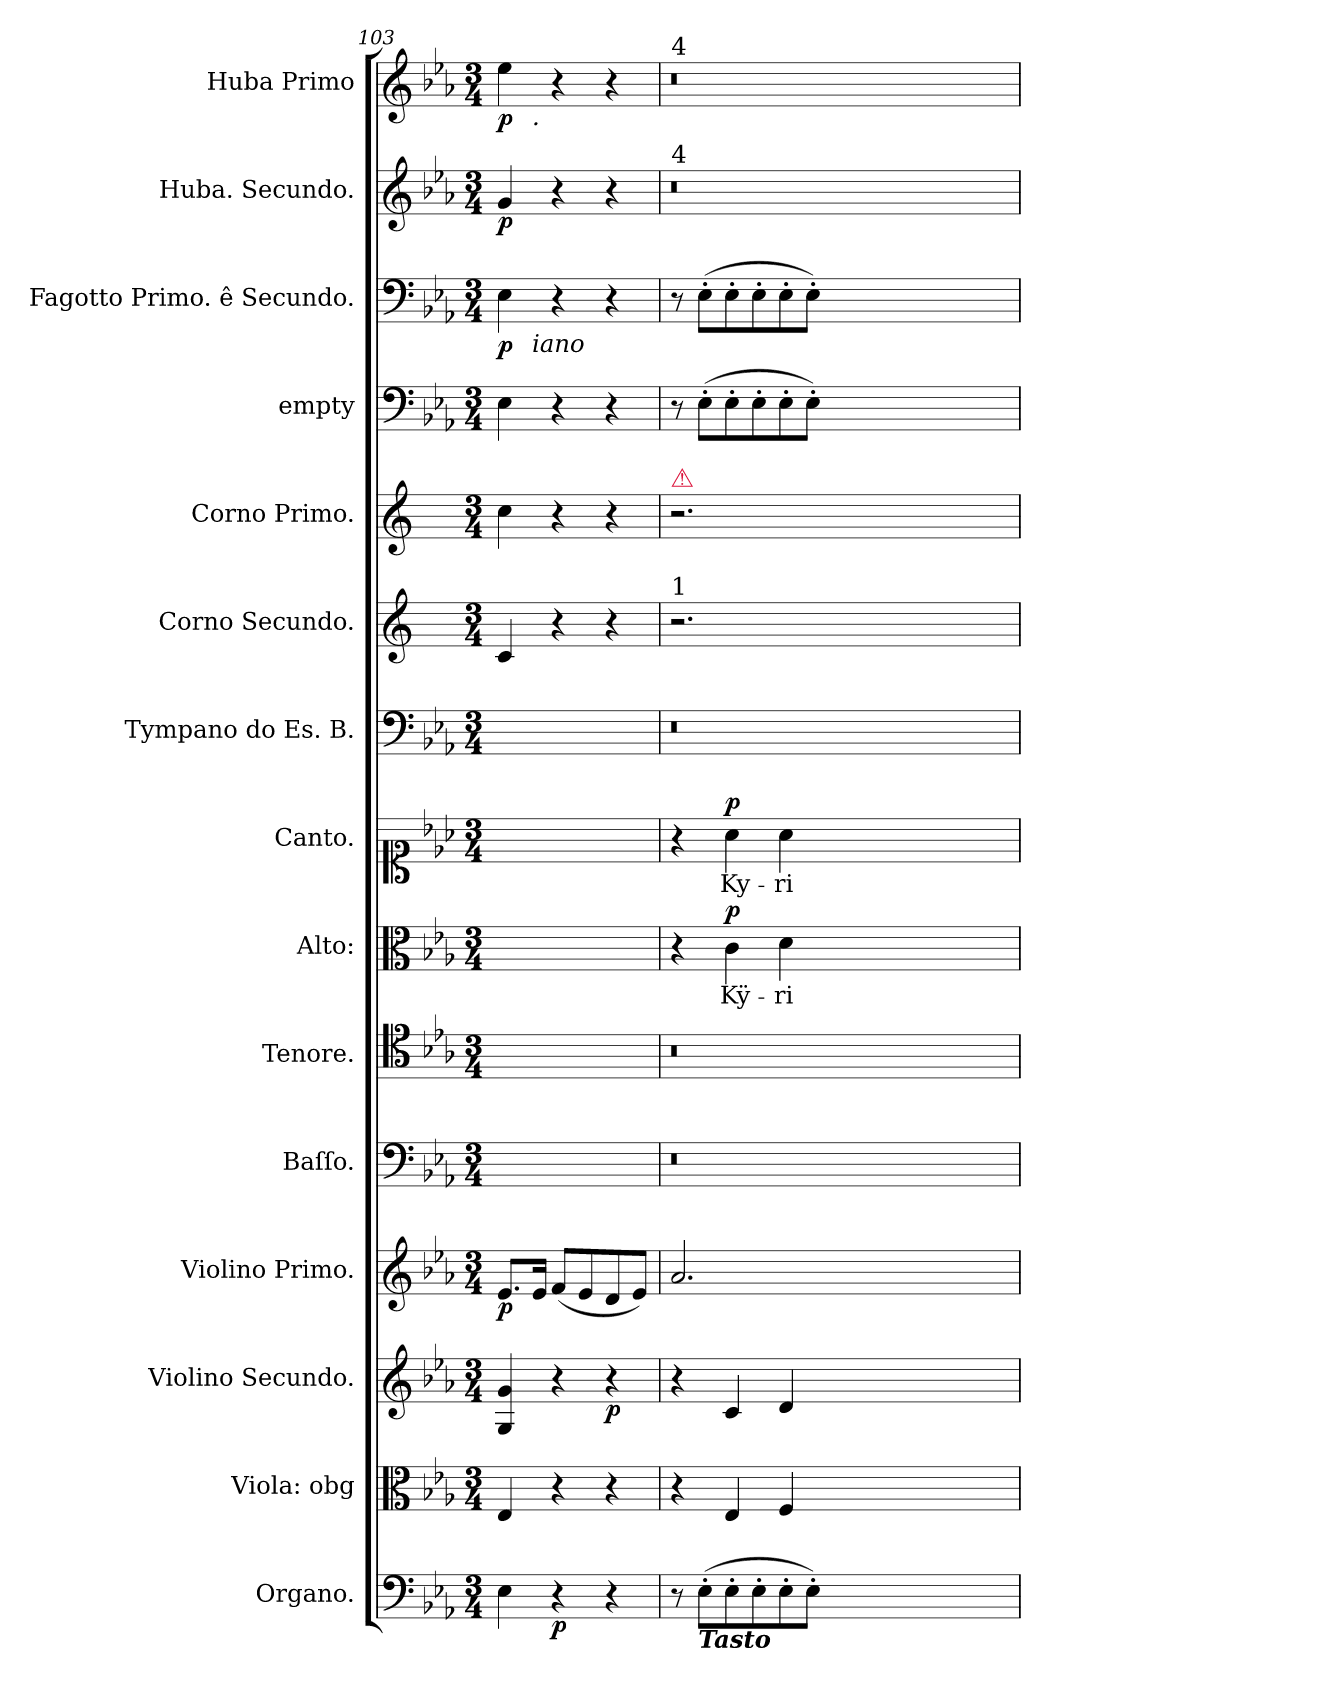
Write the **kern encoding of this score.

**kern	**dynam	**kern	**kern	**dynam	**kern	**dynam	**kern	**kern	**kern	**text	**dynam	**kern	**text	**dynam	**kern	**kern	**kern	**kern	**kern	**dynam	**kern	**dynam	**kern	**dynam
*part15	*part15	*part14	*part13	*part13	*part12	*part12	*part11	*part10	*part9	*part9	*part9	*part8	*part8	*part8	*part7	*part6	*part5	*part4	*part3	*part3	*part2	*part2	*part1	*part1
*staff15	*staff15	*staff14	*staff13	*staff13	*staff12	*staff12	*staff11	*staff10	*staff9	*staff9	*staff9	*staff8	*staff8	*staff8	*staff7	*staff6	*staff5	*staff4	*staff3	*staff3	*staff2	*staff2	*staff1	*staff1
*I"Organo.	*	*I"Viola: obg	*I"Violino Secundo.	*	*I"Violino Primo.	*	*I"Baſſo.	*I"Tenore.	*I"Alto:	*	*	*I"Canto.	*	*	*I"Tympano do Es. B.	*I"Corno Secundo.	*I"Corno Primo.	*I"empty	*I"Fagotto Primo. ê Secundo.	*	*I"Huba. Secundo.	*	*I"Huba Primo	*
*I'org	*	*I'vla	*	*	*I'vl I	*	*I'B	*I'T	*I'A	*	*	*I'C	*	*	*	*	*I'cor I	*	*	*	*	*	*	*
*clefF4	*	*clefC3	*clefG2	*	*clefG2	*	*clefF4	*clefC4	*clefC3	*	*	*clefC1	*	*	*clefF4	*clefG2	*clefG2	*clefF4	*clefF4	*	*clefG2	*	*clefG2	*
*	*	*	*	*	*	*	*	*	*	*	*	*	*	*	*	*ITrd5c9	*ITrd5c9	*	*	*	*	*	*	*
*k[b-e-a-]	*	*k[b-e-a-]	*k[b-e-a-]	*	*k[b-e-a-]	*	*k[b-e-a-]	*k[b-e-a-]	*k[b-e-a-]	*	*	*k[b-e-a-]	*	*	*k[b-e-a-]	*k[b-e-a-]	*k[b-e-a-]	*k[b-e-a-]	*k[b-e-a-]	*	*k[b-e-a-]	*	*k[b-e-a-]	*
*E-:	*	*E-:	*E-:	*	*E-:	*	*E-:	*E-:	*E-:	*	*	*E-:	*	*	*E-:	*E-:	*E-:	*	*	*	*E-:	*	*E-:	*
*M3/4	*	*M3/4	*M3/4	*	*M3/4	*	*M3/4	*M3/4	*M3/4	*	*	*M3/4	*	*	*M3/4	*M3/4	*M3/4	*M3/4	*M3/4	*	*M3/4	*	*M3/4	*
=103	=103	=103	=103	=103	=103	=103	=103	=103	=103	=103	=103	=103	=103	=103	=103	=103	=103	=103	=103	=103	=103	=103	=103	=103
!	!	!	!	!	!	!	!	!	!	!	!	!	!	!	!	!	!	!	!	!LO:DY:b:t=%s iano	!	!	!	!LO:DY:b:t=%s .
4E-\	.	4E-/	4G/ 4g/	.	8.e-/L	p	2.ryy	2.ryy	2.ryy	.	.	2.ryy	.	.	2.ryy	4E-/	4e-\	4E-\	4E-\	p	4g/	p	4ee-\	p
.	.	.	.	.	16e-/Jk	.	.	.	.	.	.	.	.	.	.	.	.	.	.	.	.	.	.	.
4r	p	4r	4r	.	(<8f/L	.	.	.	.	.	.	.	.	.	.	4r	4r	4r	4r	.	4r	.	4r	.
.	.	.	.	.	8e-/	.	.	.	.	.	.	.	.	.	.	.	.	.	.	.	.	.	.	.
4r	.	4r	4r	p	8d/	.	.	.	.	.	.	.	.	.	.	4r	4r	4r	4r	.	4r	.	4r	.
.	.	.	.	.	8e-/J)	.	.	.	.	.	.	.	.	.	.	.	.	.	.	.	.	.	.	.
=104	=104	=104	=104	=104	=104	=104	=104	=104	=104	=104	=104	=104	=104	=104	=104	=104	=104	=104	=104	=104	=104	=104	=104	=104
!	!	!	!	!	!	!	!	!	!	!	!	!	!	!	!	!	!	!	!	!	!	!	!LO:TX:a:t=4	!
!	!	!	!	!	!	!	!	!	!	!	!	!	!	!	!	!	!	!	!	!	!LO:TX:a:t=4	!	!	!
!	!	!	!	!	!	!	!	!	!	!	!	!	!	!	!	!	!LO:TX:a:color=crimson:t=⚠	!	!	!	!	!	!	!
!	!	!	!	!	!	!	!	!	!	!	!	!	!	!	!	!LO:TX:a:t=1	!	!	!	!	!	!	!	!
8r	.	4r	4r	.	2.a-/	.	0.r	0.r	4r	.	.	4r	.	.	0.r	2.r	2.r	8r	8r	.	0.r	.	0.r	.
!LO:TX:b:Bi:t=Tasto	!	!	!	!	!	!	!	!	!	!	!	!	!	!	!	!	!	!	!	!	!	!	!	!
(>8E-'>\L	.	.	.	.	.	.	.	.	.	.	.	.	.	.	.	.	.	(>8E-'>\L	(>8E-'>\L	.	.	.	.	.
!	!	!	!	!	!	!	!	!	!	!	!LO:DY:a	!	!	!LO:DY:a	!	!	!	!	!	!	!	!	!	!
8E-'>\	.	4E-/	4c/	.	.	.	.	.	4c\	Kÿ-	p	4a-\	Ky-	p	.	.	.	8E-'>\	8E-'>\	.	.	.	.	.
8E-'>\	.	.	.	.	.	.	.	.	.	.	.	.	.	.	.	.	.	8E-'>\	8E-'>\	.	.	.	.	.
8E-'>\	.	4F/	4d/	.	.	.	.	.	4d\	-ri-	.	4a-\	-ri-	.	.	.	.	8E-'>\	8E-'>\	.	.	.	.	.
8E-'>\J)	.	.	.	.	.	.	.	.	.	.	.	.	.	.	.	.	.	8E-'>\J)	8E-'>\J)	.	.	.	.	.
0ryy	.	0ryy	0ryy	.	0ryy	.	.	.	0ryy	.	.	0ryy	.	.	.	0ryy	0ryy	0ryy	0ryy	.	.	.	.	.
4ryy	.	4ryy	4ryy	.	4ryy	.	.	.	4ryy	.	.	4ryy	.	.	.	4ryy	4ryy	4ryy	4ryy	.	.	.	.	.
=	=	=	=	=	=	=	=	=	=	=	=	=	=	=	=	=	=	=	=	=	=	=	=	=
*-	*-	*-	*-	*-	*-	*-	*-	*-	*-	*-	*-	*-	*-	*-	*-	*-	*-	*-	*-	*-	*-	*-	*-	*-
